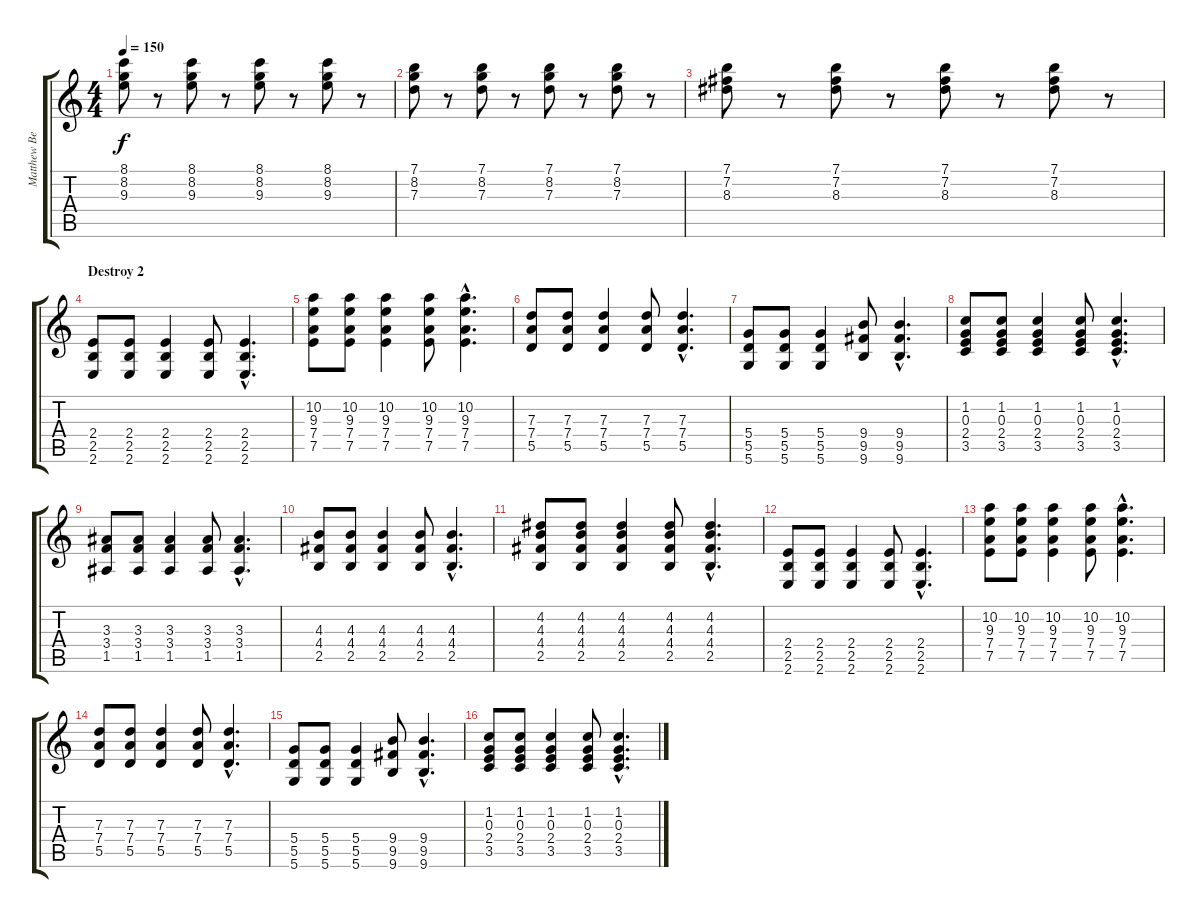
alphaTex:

\track ("Matthew Bellamy" "Matthew Be") {instrument distortionguitar}
\staff {score tabs}
\tuning (E4 B3 G3 D3 A2 D2) {hide}
\ts (4 4)
\tempo 150
\clef g2
\ks c
(8.1 8.2 9.3).8{dy f} r.8 (8.1 8.2 9.3).8 r.8 (8.1 8.2 9.3).8 r.8 (8.1 8.2 9.3).8 r.8 |
(7.1 8.2 7.3).8 r.8 (7.1 8.2 7.3).8 r.8 (7.1 8.2 7.3).8 r.8 (7.1 8.2 7.3).8 r.8 |
(7.1 7.2 8.3).8 r.8 (7.1 7.2 8.3).8 r.8 (7.1 7.2 8.3).8 r.8 (7.1 7.2 8.3).8 r.8 |
\section ("" "Destroy 2")
(2.4 2.5 2.6).8{instrument distortionguitar} (2.4 2.5 2.6).8 (2.4 2.5 2.6).4 (2.4 2.5 2.6).8 (2.4{hac} 2.5{hac} 2.6{hac}).4{d} |
(10.2 9.3 7.4 7.5).8 (10.2 9.3 7.4 7.5).8 (10.2 9.3 7.4 7.5).4 (10.2 9.3 7.4 7.5).8 (10.2{hac} 9.3{hac} 7.4{hac} 7.5{hac}).4{d} |
(7.3 7.4 5.5).8 (7.3 7.4 5.5).8 (7.3 7.4 5.5).4 (7.3 7.4 5.5).8 (7.3{hac} 7.4{hac} 5.5{hac}).4{d} |
(5.4 5.5 5.6).8 (5.4 5.5 5.6).8 (5.4 5.5 5.6).4 (9.4 9.5 9.6).8 (9.4{hac} 9.5{hac} 9.6{hac}).4{d} |
(1.2 0.3 2.4 3.5).8 (1.2 0.3 2.4 3.5).8 (1.2 0.3 2.4 3.5).4 (1.2 0.3 2.4 3.5).8 (1.2{hac} 0.3{hac} 2.4{hac} 3.5{hac}).4{d} |
(3.3 3.4 1.5).8 (3.3 3.4 1.5).8 (3.3 3.4 1.5).4 (3.3 3.4 1.5).8 (3.3{hac} 3.4{hac} 1.5{hac}).4{d} |
(4.3 4.4 2.5).8 (4.3 4.4 2.5).8 (4.3 4.4 2.5).4 (4.3 4.4 2.5).8 (4.3{hac} 4.4{hac} 2.5{hac}).4{d} |
(4.2 4.3 4.4 2.5).8 (4.2 4.3 4.4 2.5).8 (4.2 4.3 4.4 2.5).4 (4.2 4.3 4.4 2.5).8 (4.2{hac} 4.3{hac} 4.4{hac} 2.5{hac}).4{d} |
(2.4 2.5 2.6).8{instrument distortionguitar} (2.4 2.5 2.6).8 (2.4 2.5 2.6).4 (2.4 2.5 2.6).8 (2.4{hac} 2.5{hac} 2.6{hac}).4{d} |
(10.2 9.3 7.4 7.5).8 (10.2 9.3 7.4 7.5).8 (10.2 9.3 7.4 7.5).4 (10.2 9.3 7.4 7.5).8 (10.2{hac} 9.3{hac} 7.4{hac} 7.5{hac}).4{d} |
(7.3 7.4 5.5).8 (7.3 7.4 5.5).8 (7.3 7.4 5.5).4 (7.3 7.4 5.5).8 (7.3{hac} 7.4{hac} 5.5{hac}).4{d} |
(5.4 5.5 5.6).8 (5.4 5.5 5.6).8 (5.4 5.5 5.6).4 (9.4 9.5 9.6).8 (9.4{hac} 9.5{hac} 9.6{hac}).4{d} |
(1.2 0.3 2.4 3.5).8 (1.2 0.3 2.4 3.5).8 (1.2 0.3 2.4 3.5).4 (1.2 0.3 2.4 3.5).8 (1.2{hac} 0.3{hac} 2.4{hac} 3.5{hac}).4{d}
